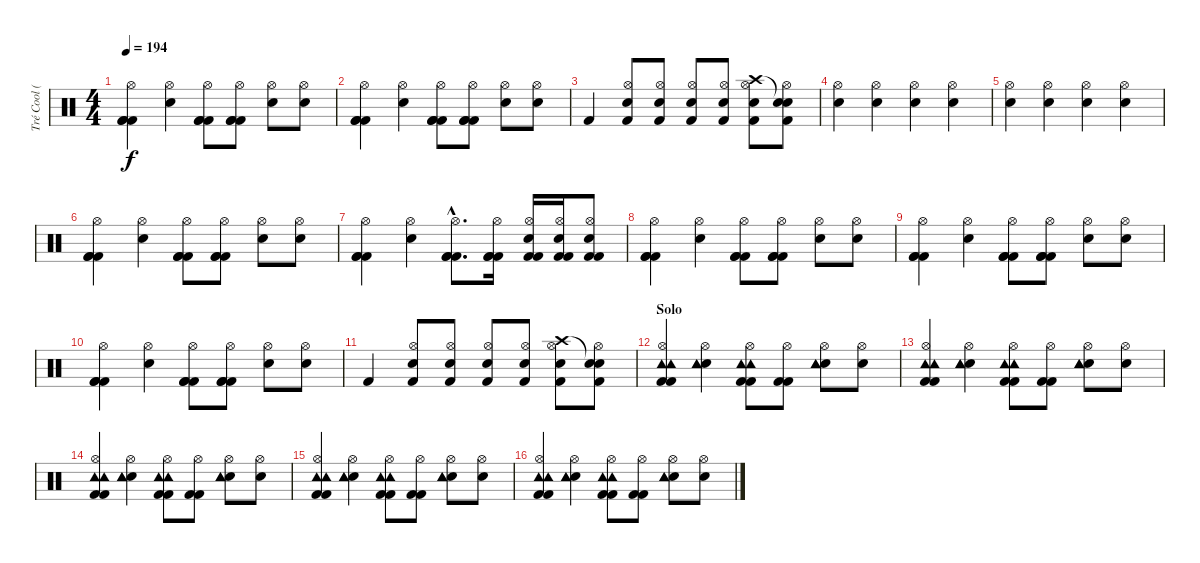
\track ("Tré Cool (Drums)" "Tré Cool (") {instrument percussion}
\staff {score}
\articulation defaults
\ts (4 4)
\tempo 194
\clef neutral
\ks c
("Kick (hit) 2" "Hi-Hat (open)" "Kick (hit) 2" "Kick (hit) 2").4{dy f} ("Electric Snare (hit)" "Hi-Hat (open)").4 ("Kick (hit) 2" "Hi-Hat (open)" "Kick (hit) 2" "Kick (hit) 2").8 ("Kick (hit) 2" "Hi-Hat (open)" "Kick (hit) 2" "Kick (hit) 2").8 ("Electric Snare (hit)" "Hi-Hat (open)").8 ("Electric Snare (hit)" "Hi-Hat (open)").8 |
("Kick (hit) 2" "Hi-Hat (open)" "Kick (hit) 2" "Kick (hit) 2").4 ("Electric Snare (hit)" "Hi-Hat (open)").4 ("Kick (hit) 2" "Hi-Hat (open)" "Kick (hit) 2" "Kick (hit) 2").8 ("Kick (hit) 2" "Hi-Hat (open)" "Kick (hit) 2" "Kick (hit) 2").8 ("Electric Snare (hit)" "Hi-Hat (open)").8 ("Electric Snare (hit)" "Hi-Hat (open)").8 |
"Kick (hit) 2".4 ("Electric Snare (hit)" "Hi-Hat (open)" "Kick (hit) 2").8 ("Electric Snare (hit)" "Hi-Hat (open)" "Kick (hit) 2").8 ("Electric Snare (hit)" "Hi-Hat (open)" "Kick (hit) 2").8 ("Electric Snare (hit)" "Hi-Hat (open)" "Kick (hit) 2").8 ("Electric Snare (hit)" "Hi-Hat (open)" "Kick (hit) 2" "Crash high (hit)").8 ("Electric Snare (hit)" "Hi-Hat (open)" "Kick (hit) 2" "Snare (hit)"{t}).8 |
("Electric Snare (hit)" "Hi-Hat (open)").4 ("Electric Snare (hit)" "Hi-Hat (open)").4 ("Electric Snare (hit)" "Hi-Hat (open)").4 ("Electric Snare (hit)" "Hi-Hat (open)").4 |
("Electric Snare (hit)" "Hi-Hat (open)").4 ("Electric Snare (hit)" "Hi-Hat (open)").4 ("Electric Snare (hit)" "Hi-Hat (open)").4 ("Electric Snare (hit)" "Hi-Hat (open)").4 |
("Kick (hit) 2" "Hi-Hat (open)" "Kick (hit) 2" "Kick (hit) 2").4 ("Electric Snare (hit)" "Hi-Hat (open)").4 ("Kick (hit) 2" "Hi-Hat (open)" "Kick (hit) 2" "Kick (hit) 2").8 ("Kick (hit) 2" "Hi-Hat (open)" "Kick (hit) 2" "Kick (hit) 2").8 ("Electric Snare (hit)" "Hi-Hat (open)").8 ("Electric Snare (hit)" "Hi-Hat (open)").8 |
("Kick (hit) 2" "Hi-Hat (open)" "Kick (hit) 2" "Kick (hit) 2").4 ("Electric Snare (hit)" "Hi-Hat (open)").4 ("Kick (hit) 2"{hac} "Hi-Hat (open)"{hac} "Kick (hit) 2"{hac} "Kick (hit) 2"{hac}).8{d} ("Kick (hit) 2" "Hi-Hat (open)" "Kick (hit) 2" "Kick (hit) 2").16 ("Electric Snare (hit)" "Hi-Hat (open)" "Kick (hit) 2" "Kick (hit) 2").16 ("Electric Snare (hit)" "Hi-Hat (open)" "Kick (hit) 2" "Kick (hit) 2").16 ("Electric Snare (hit)" "Hi-Hat (open)" "Kick (hit) 2" "Kick (hit) 2").8 |
("Kick (hit) 2" "Hi-Hat (open)" "Kick (hit) 2" "Kick (hit) 2").4 ("Electric Snare (hit)" "Hi-Hat (open)").4 ("Kick (hit) 2" "Hi-Hat (open)" "Kick (hit) 2" "Kick (hit) 2").8 ("Kick (hit) 2" "Hi-Hat (open)" "Kick (hit) 2" "Kick (hit) 2").8 ("Electric Snare (hit)" "Hi-Hat (open)").8 ("Electric Snare (hit)" "Hi-Hat (open)").8 |
("Kick (hit) 2" "Hi-Hat (open)" "Kick (hit) 2" "Kick (hit) 2").4 ("Electric Snare (hit)" "Hi-Hat (open)").4 ("Kick (hit) 2" "Hi-Hat (open)" "Kick (hit) 2" "Kick (hit) 2").8 ("Kick (hit) 2" "Hi-Hat (open)" "Kick (hit) 2" "Kick (hit) 2").8 ("Electric Snare (hit)" "Hi-Hat (open)").8 ("Electric Snare (hit)" "Hi-Hat (open)").8 |
("Kick (hit) 2" "Hi-Hat (open)" "Kick (hit) 2" "Kick (hit) 2").4 ("Electric Snare (hit)" "Hi-Hat (open)").4 ("Kick (hit) 2" "Hi-Hat (open)" "Kick (hit) 2" "Kick (hit) 2").8 ("Kick (hit) 2" "Hi-Hat (open)" "Kick (hit) 2" "Kick (hit) 2").8 ("Electric Snare (hit)" "Hi-Hat (open)").8 ("Electric Snare (hit)" "Hi-Hat (open)").8 |
"Kick (hit) 2".4 ("Electric Snare (hit)" "Hi-Hat (open)" "Kick (hit) 2").8 ("Electric Snare (hit)" "Hi-Hat (open)" "Kick (hit) 2").8 ("Electric Snare (hit)" "Hi-Hat (open)" "Kick (hit) 2").8 ("Electric Snare (hit)" "Hi-Hat (open)" "Kick (hit) 2").8 ("Electric Snare (hit)" "Hi-Hat (open)" "Kick (hit) 2" "Crash high (hit)").8 ("Electric Snare (hit)" "Hi-Hat (open)" "Kick (hit) 2" "Snare (hit)"{t}).8 |
\section ("" "Solo")
("Kick (hit) 2" "Hi-Hat (open)" "Kick (hit) 2" "Tambourine (hit)" "Tambourine (hit)").4 ("Electric Snare (hit)" "Hi-Hat (open)" "Tambourine (hit)" "Tambourine (hit)").4 ("Kick (hit) 2" "Hi-Hat (open)" "Kick (hit) 2" "Tambourine (hit)" "Tambourine (hit)").8 ("Kick (hit) 2" "Hi-Hat (open)" "Kick (hit) 2").8 ("Electric Snare (hit)" "Hi-Hat (open)" "Tambourine (hit)" "Tambourine (hit)").8 ("Electric Snare (hit)" "Hi-Hat (open)").8 |
("Kick (hit) 2" "Hi-Hat (open)" "Kick (hit) 2" "Tambourine (hit)" "Tambourine (hit)").4 ("Electric Snare (hit)" "Hi-Hat (open)" "Tambourine (hit)" "Tambourine (hit)").4 ("Kick (hit) 2" "Hi-Hat (open)" "Kick (hit) 2" "Tambourine (hit)" "Tambourine (hit)").8 ("Kick (hit) 2" "Hi-Hat (open)" "Kick (hit) 2").8 ("Electric Snare (hit)" "Hi-Hat (open)" "Tambourine (hit)" "Tambourine (hit)").8 ("Electric Snare (hit)" "Hi-Hat (open)").8 |
("Kick (hit) 2" "Hi-Hat (open)" "Kick (hit) 2" "Tambourine (hit)" "Tambourine (hit)").4 ("Electric Snare (hit)" "Hi-Hat (open)" "Tambourine (hit)" "Tambourine (hit)").4 ("Kick (hit) 2" "Hi-Hat (open)" "Kick (hit) 2" "Tambourine (hit)" "Tambourine (hit)").8 ("Kick (hit) 2" "Hi-Hat (open)" "Kick (hit) 2").8 ("Electric Snare (hit)" "Hi-Hat (open)" "Tambourine (hit)" "Tambourine (hit)").8 ("Electric Snare (hit)" "Hi-Hat (open)").8 |
("Kick (hit) 2" "Hi-Hat (open)" "Kick (hit) 2" "Tambourine (hit)" "Tambourine (hit)").4 ("Electric Snare (hit)" "Hi-Hat (open)" "Tambourine (hit)" "Tambourine (hit)").4 ("Kick (hit) 2" "Hi-Hat (open)" "Kick (hit) 2" "Tambourine (hit)" "Tambourine (hit)").8 ("Kick (hit) 2" "Hi-Hat (open)" "Kick (hit) 2").8 ("Electric Snare (hit)" "Hi-Hat (open)" "Tambourine (hit)" "Tambourine (hit)").8 ("Electric Snare (hit)" "Hi-Hat (open)").8 |
("Kick (hit) 2" "Hi-Hat (open)" "Kick (hit) 2" "Tambourine (hit)" "Tambourine (hit)").4 ("Electric Snare (hit)" "Hi-Hat (open)" "Tambourine (hit)" "Tambourine (hit)").4 ("Kick (hit) 2" "Hi-Hat (open)" "Kick (hit) 2" "Tambourine (hit)" "Tambourine (hit)").8 ("Kick (hit) 2" "Hi-Hat (open)" "Kick (hit) 2").8 ("Electric Snare (hit)" "Hi-Hat (open)" "Tambourine (hit)" "Tambourine (hit)").8 ("Electric Snare (hit)" "Hi-Hat (open)").8
